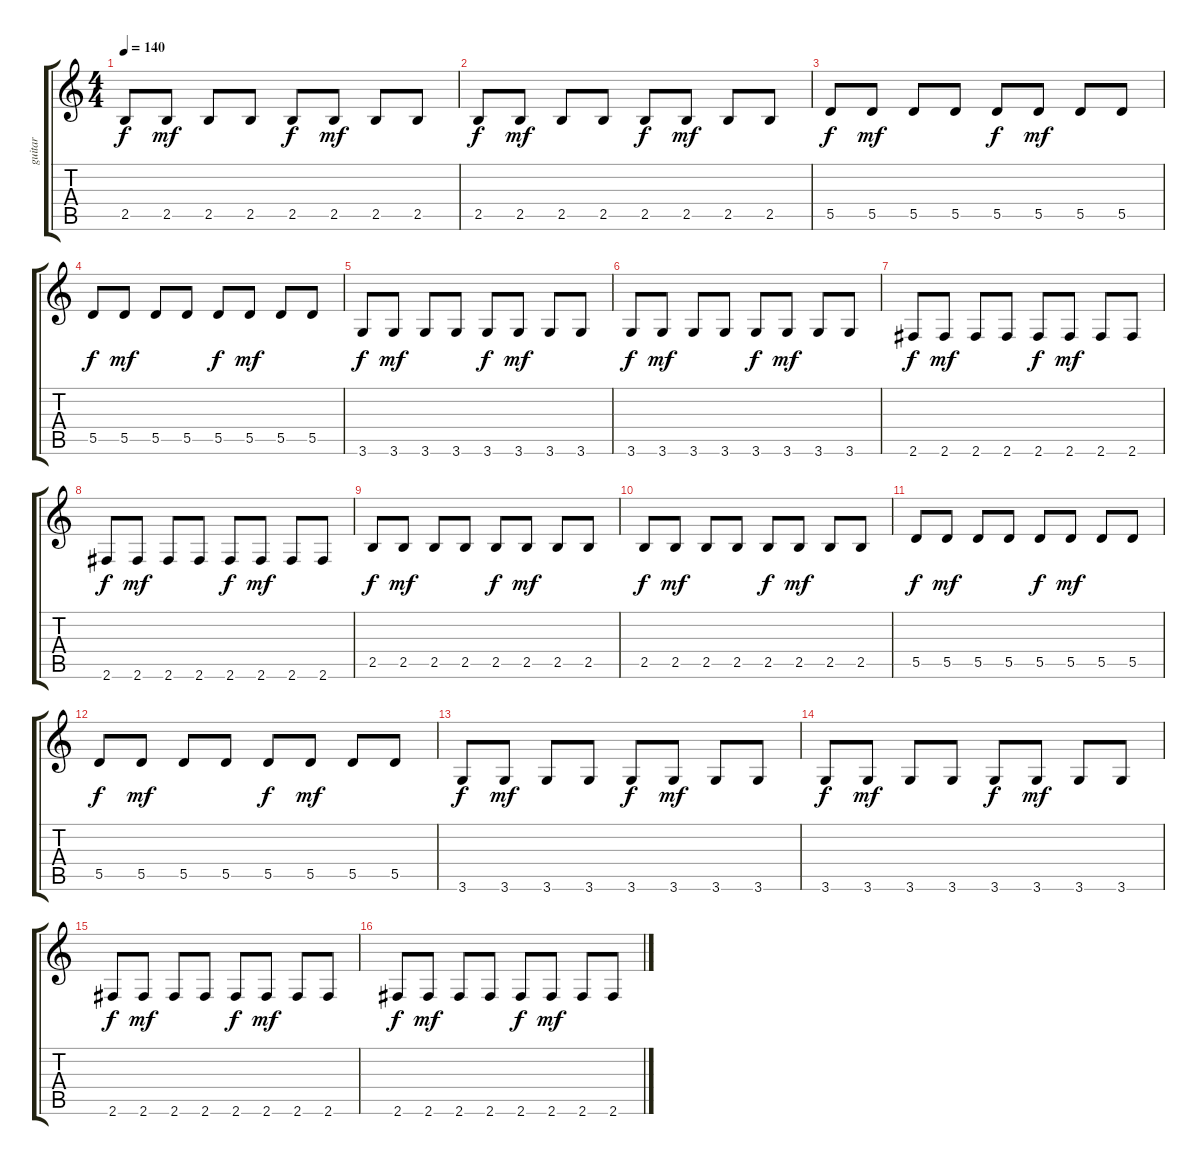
\track ("guitar" "guitar") {instrument acousticguitarnylon}
\staff {score tabs}
\tuning (E4 B3 G3 D3 A2 E2) {hide}
\ts (4 4)
\tempo 140
\clef g2
\ks c
2.5.8{dy f instrument acousticguitarnylon} 2.5.8{dy mf} 2.5.8 2.5.8 2.5.8{dy f} 2.5.8{dy mf} 2.5.8 2.5.8 |
2.5.8{dy f} 2.5.8{dy mf} 2.5.8 2.5.8 2.5.8{dy f} 2.5.8{dy mf} 2.5.8 2.5.8 |
5.5.8{dy f} 5.5.8{dy mf} 5.5.8 5.5.8 5.5.8{dy f} 5.5.8{dy mf} 5.5.8 5.5.8 |
5.5.8{dy f} 5.5.8{dy mf} 5.5.8 5.5.8 5.5.8{dy f} 5.5.8{dy mf} 5.5.8 5.5.8 |
3.6.8{dy f} 3.6.8{dy mf} 3.6.8 3.6.8 3.6.8{dy f} 3.6.8{dy mf} 3.6.8 3.6.8 |
3.6.8{dy f} 3.6.8{dy mf} 3.6.8 3.6.8 3.6.8{dy f} 3.6.8{dy mf} 3.6.8 3.6.8 |
2.6.8{dy f} 2.6.8{dy mf} 2.6.8 2.6.8 2.6.8{dy f} 2.6.8{dy mf} 2.6.8 2.6.8 |
2.6.8{dy f} 2.6.8{dy mf} 2.6.8 2.6.8 2.6.8{dy f} 2.6.8{dy mf} 2.6.8 2.6.8 |
2.5.8{dy f} 2.5.8{dy mf} 2.5.8 2.5.8 2.5.8{dy f} 2.5.8{dy mf} 2.5.8 2.5.8 |
2.5.8{dy f} 2.5.8{dy mf} 2.5.8 2.5.8 2.5.8{dy f} 2.5.8{dy mf} 2.5.8 2.5.8 |
5.5.8{dy f} 5.5.8{dy mf} 5.5.8 5.5.8 5.5.8{dy f} 5.5.8{dy mf} 5.5.8 5.5.8 |
5.5.8{dy f} 5.5.8{dy mf} 5.5.8 5.5.8 5.5.8{dy f} 5.5.8{dy mf} 5.5.8 5.5.8 |
3.6.8{dy f} 3.6.8{dy mf} 3.6.8 3.6.8 3.6.8{dy f} 3.6.8{dy mf} 3.6.8 3.6.8 |
3.6.8{dy f} 3.6.8{dy mf} 3.6.8 3.6.8 3.6.8{dy f} 3.6.8{dy mf} 3.6.8 3.6.8 |
2.6.8{dy f} 2.6.8{dy mf} 2.6.8 2.6.8 2.6.8{dy f} 2.6.8{dy mf} 2.6.8 2.6.8 |
2.6.8{dy f} 2.6.8{dy mf} 2.6.8 2.6.8 2.6.8{dy f} 2.6.8{dy mf} 2.6.8 2.6.8
